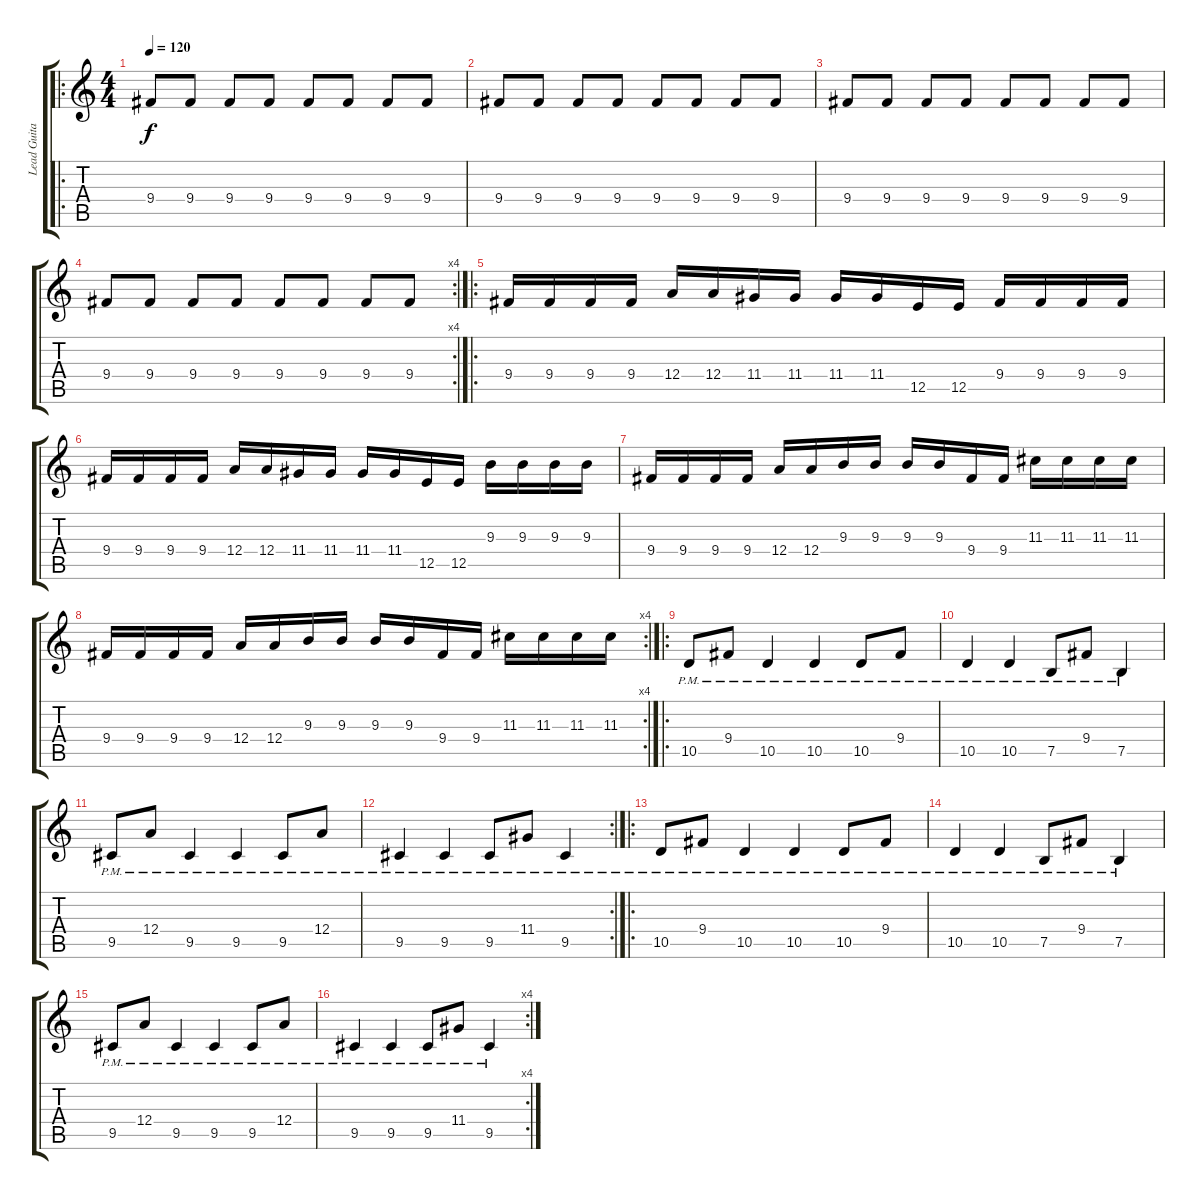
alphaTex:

\track ("Lead Guitar" "Lead Guita") {instrument distortionguitar}
\staff {score tabs}
\tuning (B3 Gb3 D3 A2 E2 B1) {hide}
\ro
\ts (4 4)
\tempo 120
\clef g2
\ks c
9.4.8{dy f instrument distortionguitar} 9.4.8 9.4.8 9.4.8 9.4.8 9.4.8 9.4.8 9.4.8 |
9.4.8 9.4.8 9.4.8 9.4.8 9.4.8 9.4.8 9.4.8 9.4.8 |
9.4.8 9.4.8 9.4.8 9.4.8 9.4.8 9.4.8 9.4.8 9.4.8 |
\rc 4
9.4.8 9.4.8 9.4.8 9.4.8 9.4.8 9.4.8 9.4.8 9.4.8 |
\ro
9.4.16 9.4.16 9.4.16 9.4.16 12.4.16 12.4.16 11.4.16 11.4.16 11.4.16 11.4.16 12.5.16 12.5.16 9.4.16 9.4.16 9.4.16 9.4.16 |
9.4.16 9.4.16 9.4.16 9.4.16 12.4.16 12.4.16 11.4.16 11.4.16 11.4.16 11.4.16 12.5.16 12.5.16 9.3.16 9.3.16 9.3.16 9.3.16 |
9.4.16 9.4.16 9.4.16 9.4.16 12.4.16 12.4.16 9.3.16 9.3.16 9.3.16 9.3.16 9.4.16 9.4.16 11.3.16 11.3.16 11.3.16 11.3.16 |
\rc 4
9.4.16 9.4.16 9.4.16 9.4.16 12.4.16 12.4.16 9.3.16 9.3.16 9.3.16 9.3.16 9.4.16 9.4.16 11.3.16 11.3.16 11.3.16 11.3.16 |
\ro
10.5{pm}.8 9.4{pm}.8 10.5{pm}.4 10.5{pm}.4 10.5{pm}.8 9.4{pm}.8 |
10.5{pm}.4 10.5{pm}.4 7.5{pm}.8 9.4{pm}.8 7.5{pm}.4 |
9.5{pm}.8 12.4{pm}.8 9.5{pm}.4 9.5{pm}.4 9.5{pm}.8 12.4{pm}.8 |
\rc 2
9.5{pm}.4 9.5{pm}.4 9.5{pm}.8 11.4{pm}.8 9.5{pm}.4 |
\ro
10.5{pm}.8 9.4{pm}.8 10.5{pm}.4 10.5{pm}.4 10.5{pm}.8 9.4{pm}.8 |
10.5{pm}.4 10.5{pm}.4 7.5{pm}.8 9.4{pm}.8 7.5{pm}.4 |
9.5{pm}.8 12.4{pm}.8 9.5{pm}.4 9.5{pm}.4 9.5{pm}.8 12.4{pm}.8 |
\rc 4
9.5{pm}.4 9.5{pm}.4 9.5{pm}.8 11.4{pm}.8 9.5{pm}.4
